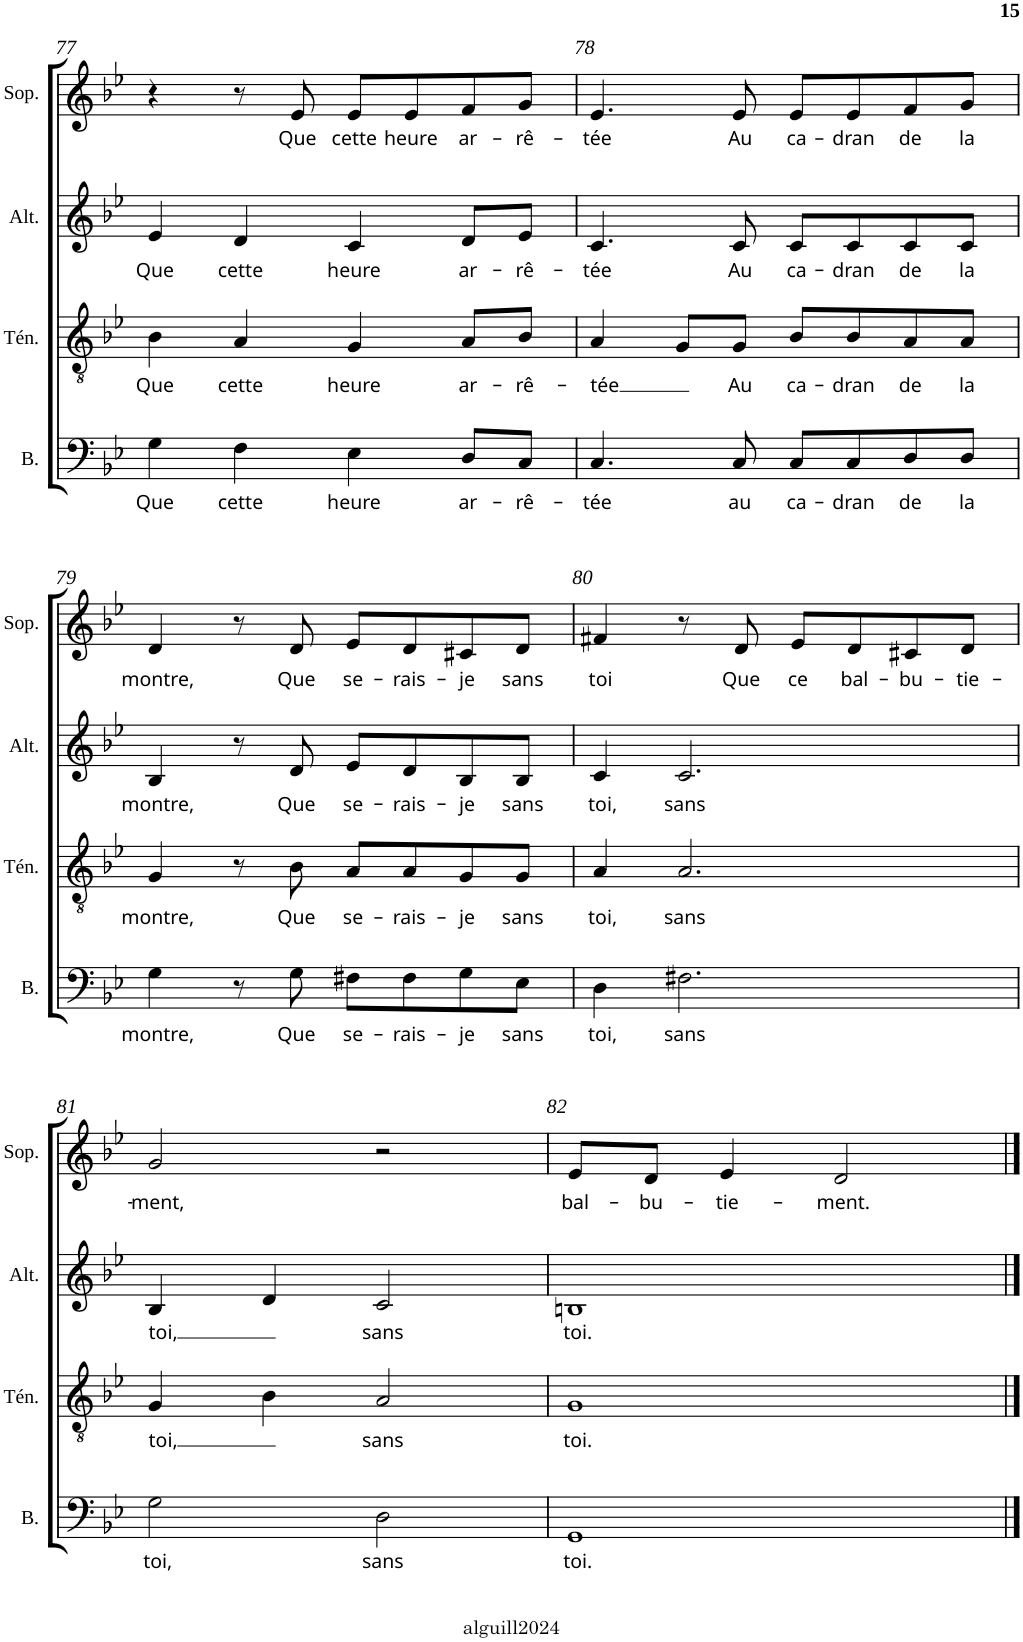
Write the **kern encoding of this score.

**kern	**text	**kern	**text	**kern	**text	**kern	**text
*part4	*part4	*part3	*part3	*part2	*part2	*part1	*part1
*staff4	*staff4	*staff3	*staff3	*staff2	*staff2	*staff1	*staff1
*I"Basse	*	*I"Ténor	*	*I"Alto	*	*I"Soprano	*
*I'B.	*	*I'Tén.	*	*I'Alt.	*	*I'Sop.	*
!!LO:PB:g=z
*clefF4	*	*clefGv2	*	*clefG2	*	*clefG2	*
*k[b-e-]	*	*k[b-e-]	*	*k[b-e-]	*	*k[b-e-]	*
*g:	*	*g:	*	*g:	*	*g:	*
*M4/4	*	*M4/4	*	*M4/4	*	*M4/4	*
*met(c)	*	*met(c)	*	*met(c)	*	*met(c)	*
=77	=77	=77	=77	=77	=77	=77	=77
!	!LO:LY:b	!	!LO:LY:b	!	!LO:LY:b	!	!
4G\	Que	4B-\	Que	4e-/	Que	4r	.
!	!LO:LY:b	!	!LO:LY:b	!	!LO:LY:b	!	!
4F\	cette	4A/	cette	4d/	cette	8r	.
!	!	!	!	!	!	!	!LO:LY:b
.	.	.	.	.	.	8e-/	Que
!	!LO:LY:b	!	!LO:LY:b	!	!LO:LY:b	!	!LO:LY:b
4E-\	heure	4G/	heure	4c/	heure	8e-/L	cette
!	!	!	!	!	!	!	!LO:LY:b
.	.	.	.	.	.	8e-/	heure
!	!LO:LY:b	!	!LO:LY:b	!	!LO:LY:b	!	!LO:LY:b
8D/L	ar-	8A/L	ar-	8d/L	ar-	8f/	ar-
!	!LO:LY:b	!	!LO:LY:b	!	!LO:LY:b	!	!LO:LY:b
8C/J	-rê-	8B-/J	-rê-	8e-/J	-rê-	8g/J	-rê-
=78	=78	=78	=78	=78	=78	=78	=78
!	!LO:LY:b	!	!LO:LY:b	!	!LO:LY:b	!	!LO:LY:b
4.C/	-tée	4A/	-tée	4.c/	-tée	4.e-/	-tée
.	.	8G/L	.	.	.	.	.
!	!LO:LY:b	!	!LO:LY:b	!	!LO:LY:b	!	!LO:LY:b
8C/	au	8G/J	Au	8c/	Au	8e-/	Au
!	!LO:LY:b	!	!LO:LY:b	!	!LO:LY:b	!	!LO:LY:b
8C/L	ca-	8B-/L	ca-	8c/L	ca-	8e-/L	ca-
!	!LO:LY:b	!	!LO:LY:b	!	!LO:LY:b	!	!LO:LY:b
8C/	-dran	8B-/	-dran	8c/	-dran	8e-/	-dran
!	!LO:LY:b	!	!LO:LY:b	!	!LO:LY:b	!	!LO:LY:b
8D/	de	8A/	de	8c/	de	8f/	de
!	!LO:LY:b	!	!LO:LY:b	!	!LO:LY:b	!	!LO:LY:b
8D/J	la	8A/J	la	8c/J	la	8g/J	la
!!LO:LB:g=z
=79	=79	=79	=79	=79	=79	=79	=79
!	!LO:LY:b	!	!LO:LY:b	!	!LO:LY:b	!	!LO:LY:b
4G\	montre,	4G/	montre,	4B-/	montre,	4d/	montre,
8r	.	8r	.	8r	.	8r	.
!	!LO:LY:b	!	!LO:LY:b	!	!LO:LY:b	!	!LO:LY:b
8G\	Que	8B-\	Que	8d/	Que	8d/	Que
!	!LO:LY:b	!	!LO:LY:b	!	!LO:LY:b	!	!LO:LY:b
8F#X\L	se-	8A/L	se-	8e-/L	se-	8e-/L	se-
!	!LO:LY:b	!	!LO:LY:b	!	!LO:LY:b	!	!LO:LY:b
8F#\	-rais-	8A/	-rais-	8d/	-rais-	8d/	-rais-
!	!LO:LY:b	!	!LO:LY:b	!	!LO:LY:b	!	!LO:LY:b
8G\	-je	8G/	-je	8B-/	-je	8c#X/	-je
!	!LO:LY:b	!	!LO:LY:b	!	!LO:LY:b	!	!LO:LY:b
8E-\J	sans	8G/J	sans	8B-/J	sans	8d/J	sans
=80	=80	=80	=80	=80	=80	=80	=80
!	!LO:LY:b	!	!LO:LY:b	!	!LO:LY:b	!	!LO:LY:b
4D\	toi,	4A/	toi,	4c/	toi,	4f#X/	toi
!	!LO:LY:b	!	!LO:LY:b	!	!LO:LY:b	!	!
2.F#X\	sans	2.A/	sans	2.c/	sans	8r	.
!	!	!	!	!	!	!	!LO:LY:b
.	.	.	.	.	.	8d/	Que
!	!	!	!	!	!	!	!LO:LY:b
.	.	.	.	.	.	8e-/L	ce
!	!	!	!	!	!	!	!LO:LY:b
.	.	.	.	.	.	8d/	bal-
!	!	!	!	!	!	!	!LO:LY:b
.	.	.	.	.	.	8c#X/	-bu-
!	!	!	!	!	!	!	!LO:LY:b
.	.	.	.	.	.	8d/J	-tie-
!!LO:LB:g=z
=81	=81	=81	=81	=81	=81	=81	=81
!	!LO:LY:b	!	!LO:LY:b	!	!LO:LY:b	!	!LO:LY:b
2G\	toi,	4G/	toi,	4B-/	toi,	2g/	-ment,
.	.	4B-\	.	4d/	.	.	.
!	!LO:LY:b	!	!LO:LY:b	!	!LO:LY:b	!	!
2D\	sans	2A/	sans	2c/	sans	2r	.
=82	=82	=82	=82	=82	=82	=82	=82
!	!LO:LY:b	!	!LO:LY:b	!	!LO:LY:b	!	!LO:LY:b
1GG	toi.	1G	toi.	1Bn	toi.	8e-/L	bal-
!	!	!	!	!	!	!	!LO:LY:b
.	.	.	.	.	.	8d/J	-bu-
!	!	!	!	!	!	!	!LO:LY:b
.	.	.	.	.	.	4e-/	-tie-
!	!	!	!	!	!	!	!LO:LY:b
.	.	.	.	.	.	2d/	-ment.
==	==	==	==	==	==	==	==
*-	*-	*-	*-	*-	*-	*-	*-
